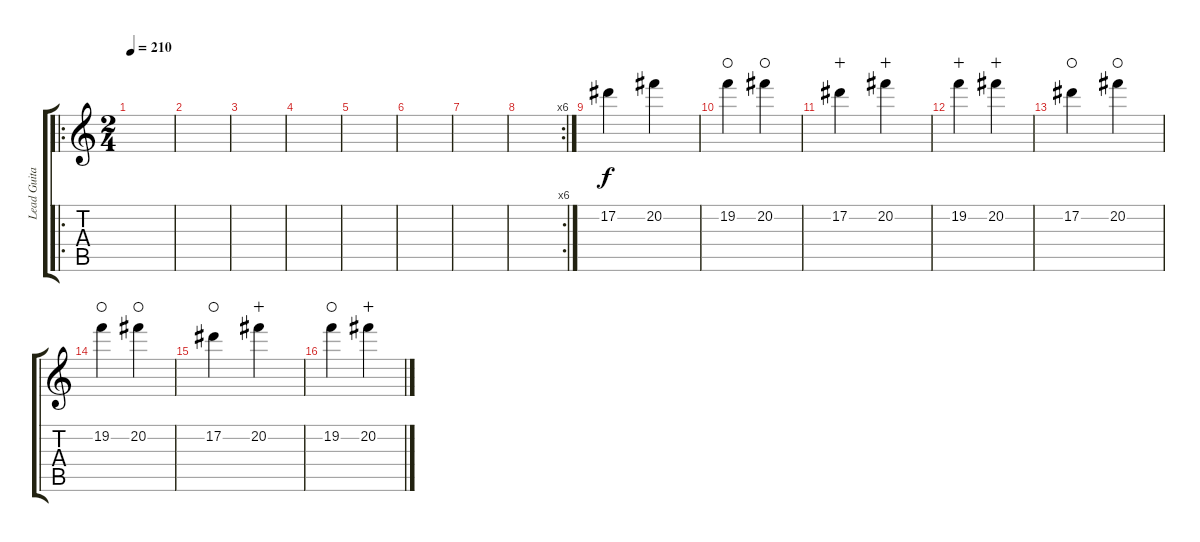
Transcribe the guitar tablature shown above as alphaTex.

\track ("Lead Guitar" "Lead Guita") {instrument distortionguitar}
\staff {score tabs}
\tuning (Eb4 Bb3 Gb3 Db3 Ab2 Db2) {hide}
\ro
\ts (2 4)
\tempo 210
\clef g2
\ks c
|
|
|
|
|
|
|
\rc 6
|
17.2.4 20.2.4 |
19.2.4{waho} 20.2.4{waho} |
17.2.4{wahc} 20.2.4{wahc} |
19.2.4{wahc} 20.2.4{wahc} |
17.2.4{waho} 20.2.4{waho} |
19.2.4{waho} 20.2.4{waho} |
17.2.4{waho} 20.2.4{wahc} |
19.2.4{waho} 20.2.4{wahc}
